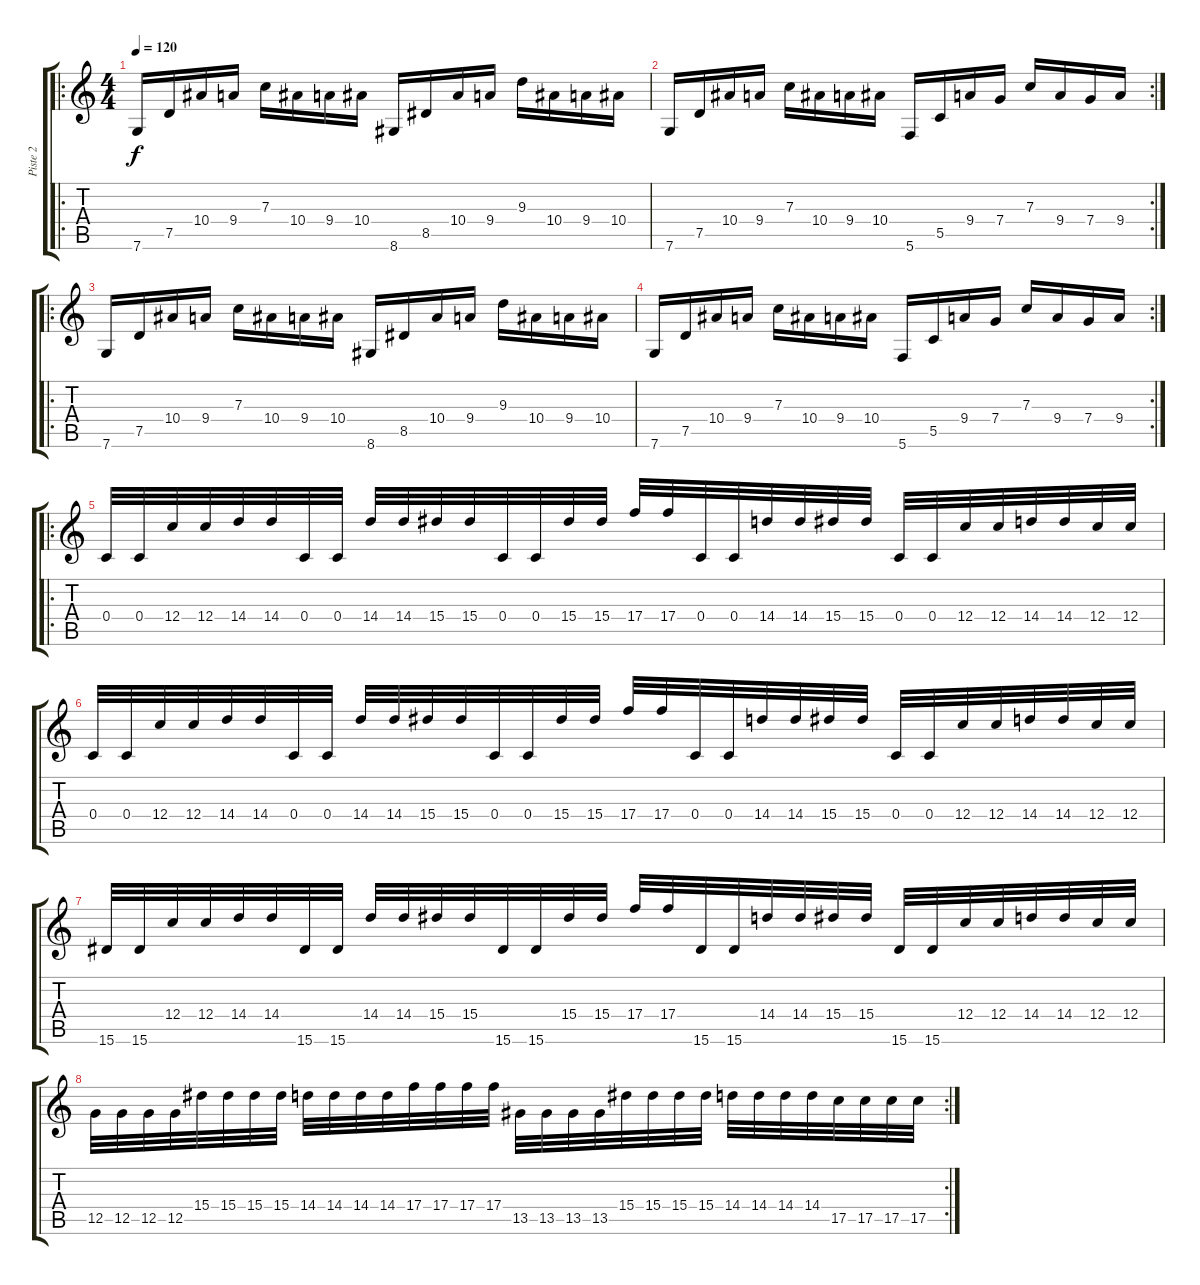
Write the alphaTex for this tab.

\track ("Piste 2" "Piste 2") {instrument distortionguitar}
\staff {score tabs}
\tuning (D4 A3 F3 C3 G2 C2) {hide}
\ro
\ts (4 4)
\tempo 120
\clef g2
\ks c
7.6.16{dy f} 7.5.16 10.4.16 9.4.16 7.3.16 10.4.16 9.4.16 10.4.16 8.6.16 8.5.16 10.4.16 9.4.16 9.3.16 10.4.16 9.4.16 10.4.16 |
\rc 2
7.6.16 7.5.16 10.4.16 9.4.16 7.3.16 10.4.16 9.4.16 10.4.16 5.6.16 5.5.16 9.4.16 7.4.16 7.3.16 9.4.16 7.4.16 9.4.16 |
\ro
7.6.16 7.5.16 10.4.16 9.4.16 7.3.16 10.4.16 9.4.16 10.4.16 8.6.16 8.5.16 10.4.16 9.4.16 9.3.16 10.4.16 9.4.16 10.4.16 |
\rc 2
7.6.16 7.5.16 10.4.16 9.4.16 7.3.16 10.4.16 9.4.16 10.4.16 5.6.16 5.5.16 9.4.16 7.4.16 7.3.16 9.4.16 7.4.16 9.4.16 |
\ro
0.4.32 0.4.32 12.4.32 12.4.32 14.4.32 14.4.32 0.4.32 0.4.32 14.4.32 14.4.32 15.4.32 15.4.32 0.4.32 0.4.32 15.4.32 15.4.32 17.4.32 17.4.32 0.4.32 0.4.32 14.4.32 14.4.32 15.4.32 15.4.32 0.4.32 0.4.32 12.4.32 12.4.32 14.4.32 14.4.32 12.4.32 12.4.32 |
0.4.32 0.4.32 12.4.32 12.4.32 14.4.32 14.4.32 0.4.32 0.4.32 14.4.32 14.4.32 15.4.32 15.4.32 0.4.32 0.4.32 15.4.32 15.4.32 17.4.32 17.4.32 0.4.32 0.4.32 14.4.32 14.4.32 15.4.32 15.4.32 0.4.32 0.4.32 12.4.32 12.4.32 14.4.32 14.4.32 12.4.32 12.4.32 |
15.6.32 15.6.32 12.4.32 12.4.32 14.4.32 14.4.32 15.6.32 15.6.32 14.4.32 14.4.32 15.4.32 15.4.32 15.6.32 15.6.32 15.4.32 15.4.32 17.4.32 17.4.32 15.6.32 15.6.32 14.4.32 14.4.32 15.4.32 15.4.32 15.6.32 15.6.32 12.4.32 12.4.32 14.4.32 14.4.32 12.4.32 12.4.32 |
\rc 2
12.5.32 12.5.32 12.5.32 12.5.32 15.4.32 15.4.32 15.4.32 15.4.32 14.4.32 14.4.32 14.4.32 14.4.32 17.4.32 17.4.32 17.4.32 17.4.32 13.5.32 13.5.32 13.5.32 13.5.32 15.4.32 15.4.32 15.4.32 15.4.32 14.4.32 14.4.32 14.4.32 14.4.32 17.5.32 17.5.32 17.5.32 17.5.32
